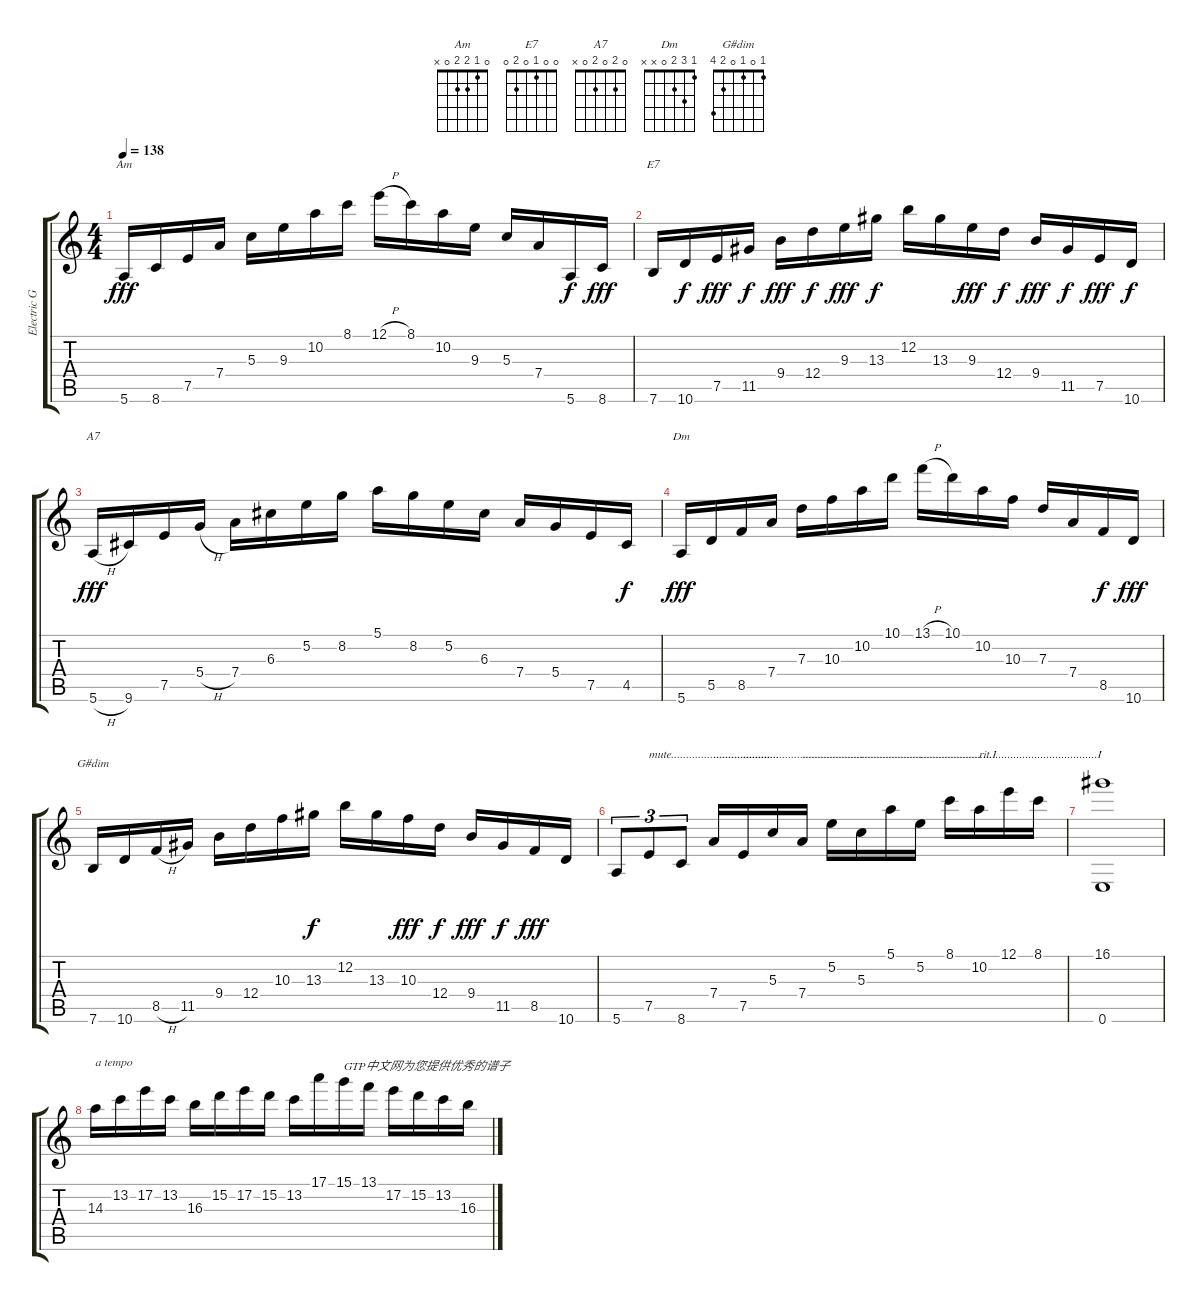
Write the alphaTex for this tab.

\track ("Electric Guitar" "Electric G") {instrument distortionguitar}
\staff {score tabs}
\tuning (E4 B3 G3 D3 A2 E2) {hide}
\chord ("Am" 0 1 2 2 0 x)
\chord ("E7" 0 0 1 0 2 0)
\chord ("A7" 0 2 0 2 0 x)
\chord ("Dm" 1 3 2 0 x x)
\chord ("G#dim" 1 0 1 0 2 4)
\ts (4 4)
\tempo 138
\clef g2
\ks c
5.6.16{ch "Am" dy fff instrument acousticguitarsteel} 8.6.16 7.5.16 7.4.16 5.3.16 9.3.16{txt ""} 10.2.16 8.1.16 12.1{h}.16 8.1.16 10.2.16 9.3.16 5.3.16 7.4.16 5.6.16{dy f} 8.6.16{dy fff} |
7.6.16{ch "E7"} 10.6.16{dy f} 7.5.16{dy fff} 11.5.16{dy f} 9.4.16{dy fff} 12.4.16{dy f} 9.3.16{dy fff} 13.3.16{dy f} 12.2.16 13.3.16 9.3.16{dy fff} 12.4.16{dy f} 9.4.16{dy fff} 11.5.16{dy f} 7.5.16{dy fff} 10.6.16{dy f} |
5.6{h}.16{ch "A7" dy fff} 9.6.16 7.5.16 5.4{h}.16 7.4.16 6.3.16 5.2.16 8.2.16 5.1.16 8.2.16 5.2.16 6.3.16 7.4.16 5.4.16 7.5.16 4.5.16{dy f} |
5.6.16{ch "Dm" dy fff} 5.5.16 8.5.16 7.4.16 7.3.16 10.3.16 10.2.16 10.1.16 13.1{h}.16 10.1.16 10.2.16 10.3.16 7.3.16 7.4.16 8.5.16{dy f} 10.6.16{dy fff} |
7.6.16{ch "G#dim"} 10.6.16 8.5{h}.16 11.5.16 9.4.16 12.4.16 10.3.16 13.3.16{dy f} 12.2.16 13.3.16 10.3.16{dy fff} 12.4.16{dy f} 9.4.16{dy fff} 11.5.16{dy f} 8.5.16{dy fff} 10.6.16 |
5.6.8{tu (3 2)} 7.5.8{tu (3 2) txt "mute...................................."} 8.6.8{tu (3 2)} 7.4.16{txt "..................."} 7.5.16{txt "........................................"} 5.3.16 7.4.16{txt "........................................"} 5.2.16 5.3.16{txt "........................................"} 5.1.16 5.2.16{txt "........................I"} 8.1.16 10.2.16{txt "rit. ..................................I"} 12.1.16 8.1.16 |
(16.1 0.6).1 |
14.3.16{txt "a tempo" instrument distortionguitar} 13.2.16 17.2.16 13.2.16 16.3.16 15.2.16 17.2.16 15.2.16 13.2.16 17.1.16 15.1.16{txt "GTP中文网为您提供优秀的谱子"} 13.1.16 17.2.16 15.2.16 13.2.16 16.3.16
